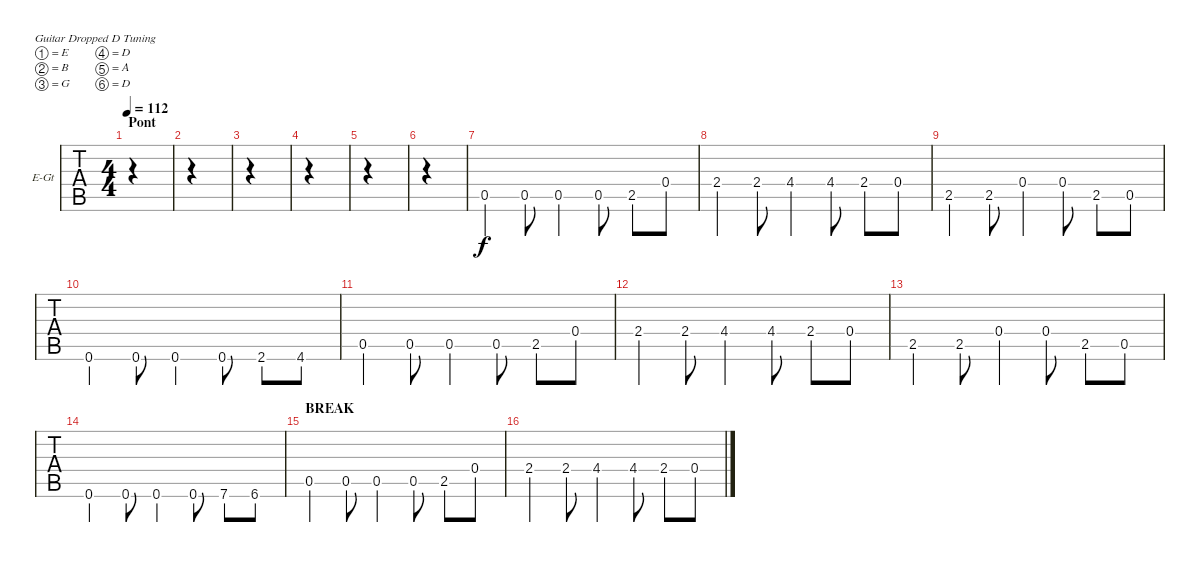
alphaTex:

\defaultSystemsLayout 4
\bracketExtendMode groupsimilarinstruments
\firstSystemTrackNameOrientation horizontal
\otherSystemsTrackNameOrientation horizontal
\track ("melody gtr" "E-Gt") {instrument electricguitarclean}
\staff {tabs}
\tuning (E4 B3 G3 D3 A2 D2)
\ts (4 4)
\section ("" "Pont")
\tempo 112
\clef g2
\ks c
|
|
|
|
|
|
0.5.4 0.5.8 0.5.4 0.5.8 2.5.8 0.4.8 |
2.4.4 2.4.8 4.4.4 4.4.8 2.4.8 0.4.8 |
2.5.4 2.5.8 0.4.4 0.4.8 2.5.8 0.5.8 |
0.6.4 0.6.8 0.6.4 0.6.8 2.6.8 4.6.8 |
0.5.4 0.5.8 0.5.4 0.5.8 2.5.8 0.4.8 |
2.4.4 2.4.8 4.4.4 4.4.8 2.4.8 0.4.8 |
2.5.4 2.5.8 0.4.4 0.4.8 2.5.8 0.5.8 |
0.6.4 0.6.8 0.6.4 0.6.8 7.6.8 6.6.8 |
\section ("" "BREAK")
0.5.4 0.5.8 0.5.4 0.5.8 2.5.8 0.4.8 |
2.4.4 2.4.8 4.4.4 4.4.8 2.4.8 0.4.8
